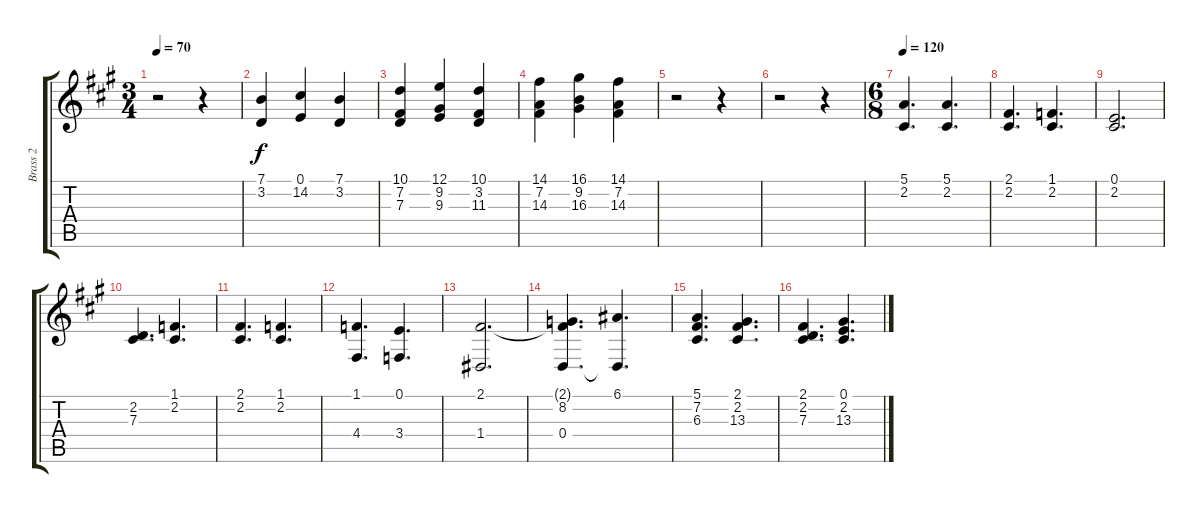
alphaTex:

\track ("Brass 2" "Brass 2") {instrument synthbrass2}
\staff {score tabs}
\tuning (E4 B3 G3 D3 A2 E2) {hide}
\ts (3 4)
\tempo 70
\clef g2
\ks a
r.2{dy f} r.4 |
(7.1 3.2).4 (0.1 14.2).4 (7.1 3.2).4 |
(10.1 7.2 7.3).4 (12.1 9.2 9.3).4 (10.1 3.2 11.3).4 |
(14.1 7.2 14.3).4 (16.1 9.2 16.3).4 (14.1 7.2 14.3).4 |
r.2 r.4 |
r.2 r.4 |
\ts (6 8)
\tempo 120
(5.1 2.2).4{d volume 5} (5.1 2.2).4{d} |
(2.1 2.2).4{d} (1.1 2.2).4{d} |
(0.1 2.2).2{d} |
(2.2 7.3).4{d} (1.1 2.2).4{d} |
(2.1 2.2).4{d} (1.1 2.2).4{d} |
(1.1 4.4).4{d} (0.1 3.4).4{d} |
(2.1 1.4).2{d} |
(2.1{t} 8.2 0.4).4{d} (6.1 0.4{t}).4{d} |
(5.1 7.2 6.3).4{d} (2.1 2.2 13.3).4{d} |
(2.1 2.2 7.3).4{d} (0.1 2.2 13.3).4{d}
